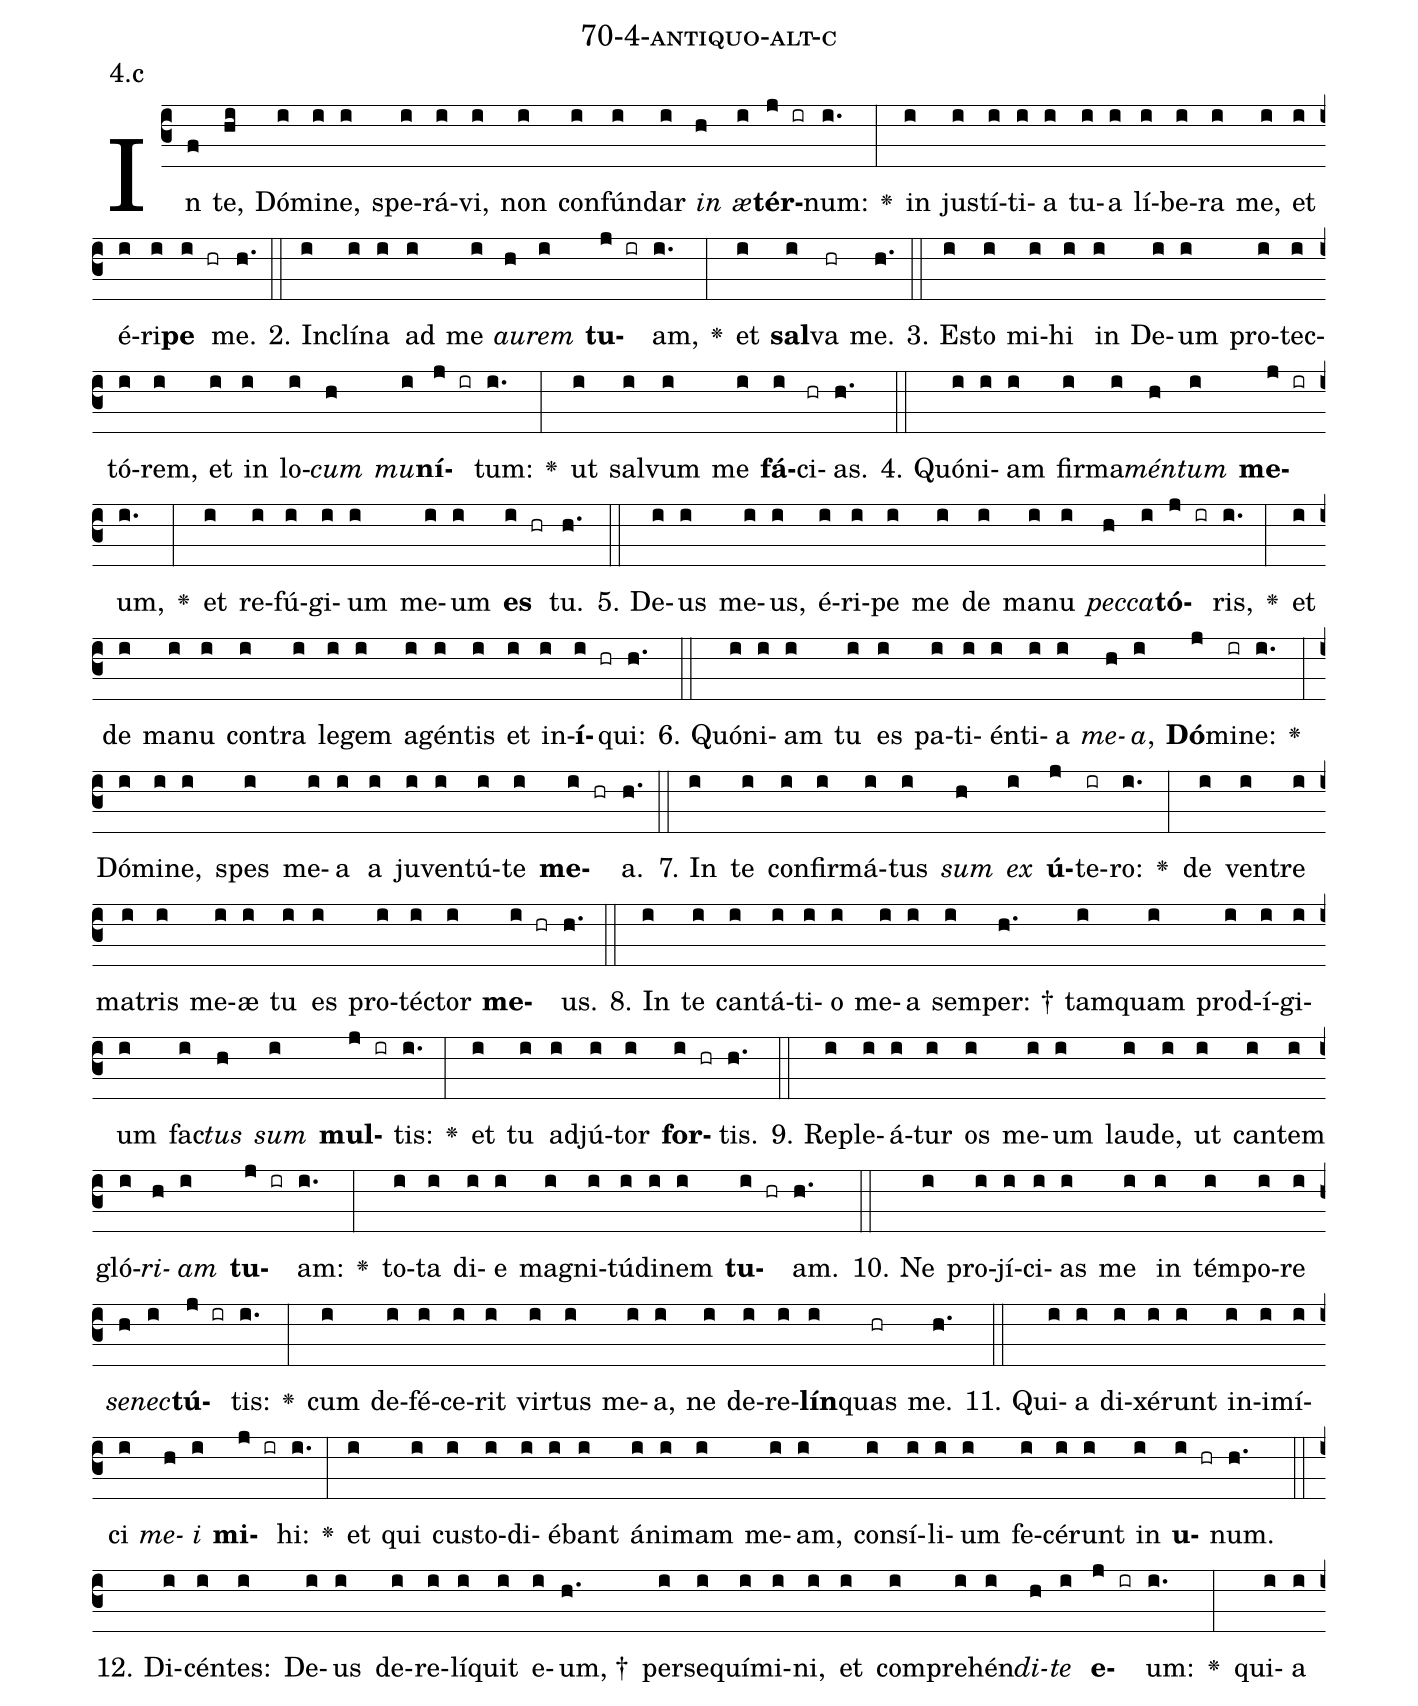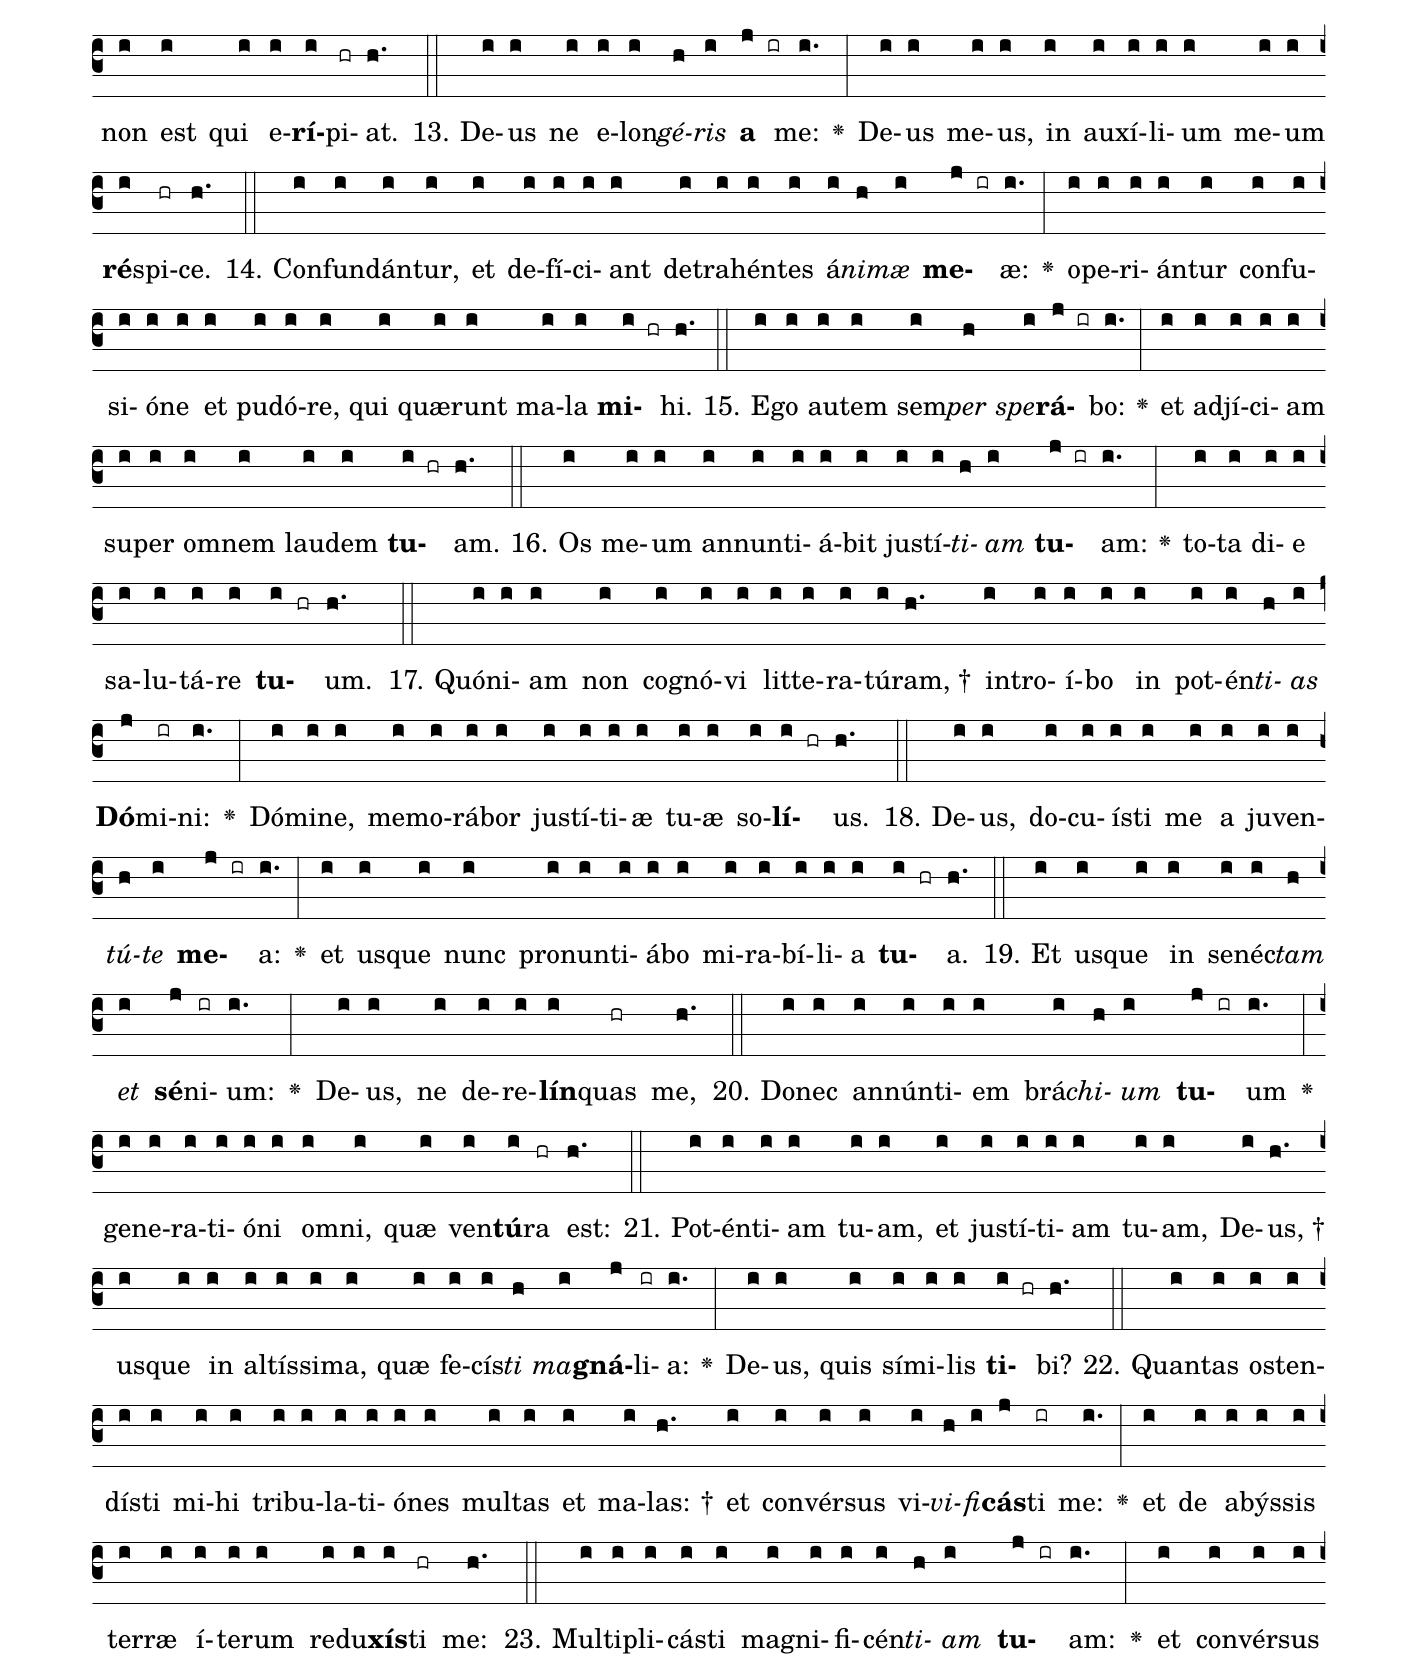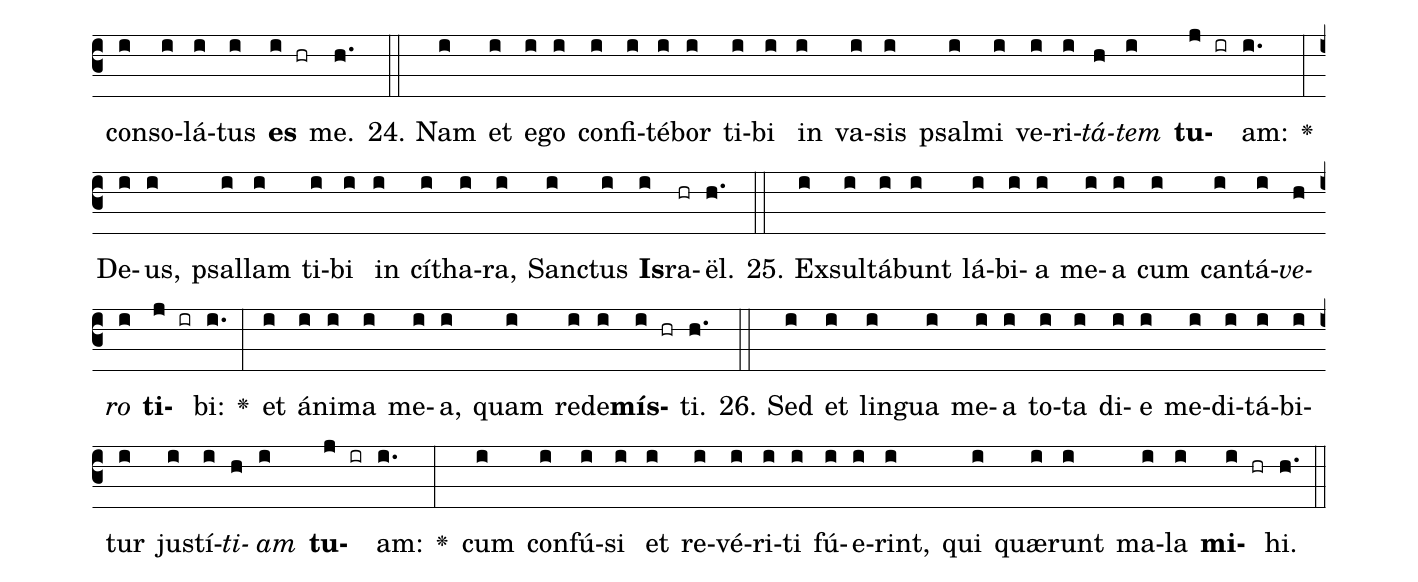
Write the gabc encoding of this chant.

name: 70-4-antiquo-alt-c;
annotation: 4.c;
%%
(c3)In(f) te,(hi) Dó(i)mi(i)ne,(i) spe(i)rá(i)vi,(i) non(i) con(i)fún(i)dar(i) <i>in</i>(h) <i>æ</i>(i)<b>tér</b>(j ir)num:(i.) <v>\greheightstar</v>(:) in(i) jus(i)tí(i)ti(i)a(i) tu(i)a(i) lí(i)be(i)ra(i) me,(i) et(i) é(i)ri(i)<b>pe</b>(i hr) me.(h.) (::)
2. In(i)clí(i)na(i) ad(i) me(i) <i>au</i>(h)<i>rem</i>(i) <b>tu</b>(j ir)am,(i.) <v>\greheightstar</v>(:) et(i) <b>sal</b>(i)va(hr) me.(h.) (::)
3. Es(i)to(i) mi(i)hi(i) in(i) De(i)um(i) pro(i)tec(i)tó(i)rem,(i) et(i) in(i) lo(i)<i>cum</i>(h) <i>mu</i>(i)<b>ní</b>(j ir)tum:(i.) <v>\greheightstar</v>(:) ut(i) sal(i)vum(i) me(i) <b>fá</b>(i)ci(hr)as.(h.) (::)
4. Quón(i)i(i)am(i) fir(i)ma(i)<i>mén</i>(h)<i>tum</i>(i) <b>me</b>(j ir)um,(i.) <v>\greheightstar</v>(:) et(i) re(i)fú(i)gi(i)um(i) me(i)um(i) <b>es</b>(i hr) tu.(h.) (::)
5. De(i)us(i) me(i)us,(i) é(i)ri(i)pe(i) me(i) de(i) ma(i)nu(i) <i>pec</i>(h)<i>ca</i>(i)<b>tó</b>(j ir)ris,(i.) <v>\greheightstar</v>(:) et(i) de(i) ma(i)nu(i) con(i)tra(i) le(i)gem(i) a(i)gén(i)tis(i) et(i) in(i)<b>í</b>(i hr)qui:(h.) (::)
6. Quón(i)i(i)am(i) tu(i) es(i) pa(i)ti(i)én(i)ti(i)a(i) <i>me</i>(h)<i>a</i>,(i) <b>Dó</b>(j)mi(ir)ne:(i.) <v>\greheightstar</v>(:) Dó(i)mi(i)ne,(i) spes(i) me(i)a(i) a(i) ju(i)ven(i)tú(i)te(i) <b>me</b>(i hr)a.(h.) (::)
7. In(i) te(i) con(i)fir(i)má(i)tus(i) <i>sum</i>(h) <i>ex</i>(i) <b>ú</b>(j)te(ir)ro:(i.) <v>\greheightstar</v>(:) de(i) ven(i)tre(i) ma(i)tris(i) me(i)æ(i) tu(i) es(i) pro(i)téc(i)tor(i) <b>me</b>(i hr)us.(h.) (::)
8. In(i) te(i) can(i)tá(i)ti(i)o(i) me(i)a(i) sem(i)per: †(h.) tam(i)quam(i) prod(i)í(i)gi(i)um(i) fac(i)<i>tus</i>(h) <i>sum</i>(i) <b>mul</b>(j ir)tis:(i.) <v>\greheightstar</v>(:) et(i) tu(i) ad(i)jú(i)tor(i) <b>for</b>(i hr)tis.(h.) (::)
9. Re(i)ple(i)á(i)tur(i) os(i) me(i)um(i) lau(i)de,(i) ut(i) can(i)tem(i) gló(i)<i>ri</i>(h)<i>am</i>(i) <b>tu</b>(j ir)am:(i.) <v>\greheightstar</v>(:) to(i)ta(i) di(i)e(i) ma(i)gni(i)tú(i)di(i)nem(i) <b>tu</b>(i hr)am.(h.) (::)
10. Ne(i) pro(i)jí(i)ci(i)as(i) me(i) in(i) tém(i)po(i)re(i) <i>se</i>(h)<i>nec</i>(i)<b>tú</b>(j ir)tis:(i.) <v>\greheightstar</v>(:) cum(i) de(i)fé(i)ce(i)rit(i) vir(i)tus(i) me(i)a,(i) ne(i) de(i)re(i)<b>lín</b>(i)quas(hr) me.(h.) (::)
11. Qui(i)a(i) di(i)xé(i)runt(i) in(i)i(i)mí(i)ci(i) <i>me</i>(h)<i>i</i>(i) <b>mi</b>(j ir)hi:(i.) <v>\greheightstar</v>(:) et(i) qui(i) cus(i)to(i)di(i)é(i)bant(i) á(i)ni(i)mam(i) me(i)am,(i) con(i)sí(i)li(i)um(i) fe(i)cé(i)runt(i) in(i) <b>u</b>(i hr)num.(h.) (::)
12. Di(i)cén(i)tes:(i) De(i)us(i) de(i)re(i)lí(i)quit(i) e(i)um, †(h.) per(i)se(i)quí(i)mi(i)ni,(i) et(i) com(i)pre(i)hén(i)<i>di</i>(h)<i>te</i>(i) <b>e</b>(j ir)um:(i.) <v>\greheightstar</v>(:) qui(i)a(i) non(i) est(i) qui(i) e(i)<b>rí</b>(i)pi(hr)at.(h.) (::)
13. De(i)us(i) ne(i) e(i)lon(i)<i>gé</i>(h)<i>ris</i>(i) <b>a</b>(j ir) me:(i.) <v>\greheightstar</v>(:) De(i)us(i) me(i)us,(i) in(i) au(i)xí(i)li(i)um(i) me(i)um(i) <b>ré</b>(i)spi(hr)ce.(h.) (::)
14. Con(i)fun(i)dán(i)tur,(i) et(i) de(i)fí(i)ci(i)ant(i) de(i)tra(i)hén(i)tes(i) á(i)<i>ni</i>(h)<i>mæ</i>(i) <b>me</b>(j ir)æ:(i.) <v>\greheightstar</v>(:) o(i)pe(i)ri(i)án(i)tur(i) con(i)fu(i)si(i)ó(i)ne(i) et(i) pu(i)dó(i)re,(i) qui(i) quæ(i)runt(i) ma(i)la(i) <b>mi</b>(i hr)hi.(h.) (::)
15. E(i)go(i) au(i)tem(i) sem(i)<i>per</i>(h) <i>spe</i>(i)<b>rá</b>(j ir)bo:(i.) <v>\greheightstar</v>(:) et(i) ad(i)jí(i)ci(i)am(i) su(i)per(i) om(i)nem(i) lau(i)dem(i) <b>tu</b>(i hr)am.(h.) (::)
16. Os(i) me(i)um(i) an(i)nun(i)ti(i)á(i)bit(i) jus(i)tí(i)<i>ti</i>(h)<i>am</i>(i) <b>tu</b>(j ir)am:(i.) <v>\greheightstar</v>(:) to(i)ta(i) di(i)e(i) sa(i)lu(i)tá(i)re(i) <b>tu</b>(i hr)um.(h.) (::)
17. Quón(i)i(i)am(i) non(i) co(i)gnó(i)vi(i) lit(i)te(i)ra(i)tú(i)ram, †(h.) in(i)tro(i)í(i)bo(i) in(i) pot(i)én(i)<i>ti</i>(h)<i>as</i>(i) <b>Dó</b>(j)mi(ir)ni:(i.) <v>\greheightstar</v>(:) Dó(i)mi(i)ne,(i) me(i)mo(i)rá(i)bor(i) jus(i)tí(i)ti(i)æ(i) tu(i)æ(i) so(i)<b>lí</b>(i hr)us.(h.) (::)
18. De(i)us,(i) do(i)cu(i)ís(i)ti(i) me(i) a(i) ju(i)ven(i)<i>tú</i>(h)<i>te</i>(i) <b>me</b>(j ir)a:(i.) <v>\greheightstar</v>(:) et(i) us(i)que(i) nunc(i) pro(i)nun(i)ti(i)á(i)bo(i) mi(i)ra(i)bí(i)li(i)a(i) <b>tu</b>(i hr)a.(h.) (::)
19. Et(i) us(i)que(i) in(i) se(i)néc(i)<i>tam</i>(h) <i>et</i>(i) <b>sé</b>(j)ni(ir)um:(i.) <v>\greheightstar</v>(:) De(i)us,(i) ne(i) de(i)re(i)<b>lín</b>(i)quas(hr) me,(h.) (::)
20. Do(i)nec(i) an(i)nún(i)ti(i)em(i) brá(i)<i>chi</i>(h)<i>um</i>(i) <b>tu</b>(j ir)um(i.) <v>\greheightstar</v>(:) ge(i)ne(i)ra(i)ti(i)ó(i)ni(i) om(i)ni,(i) quæ(i) ven(i)<b>tú</b>(i)ra(hr) est:(h.) (::)
21. Pot(i)én(i)ti(i)am(i) tu(i)am,(i) et(i) jus(i)tí(i)ti(i)am(i) tu(i)am,(i) De(i)us, †(h.) us(i)que(i) in(i) al(i)tís(i)si(i)ma,(i) quæ(i) fe(i)cís(i)<i>ti</i>(h) <i>ma</i>(i)<b>gná</b>(j)li(ir)a:(i.) <v>\greheightstar</v>(:) De(i)us,(i) quis(i) sí(i)mi(i)lis(i) <b>ti</b>(i hr)bi?(h.) (::)
22. Quan(i)tas(i) os(i)ten(i)dís(i)ti(i) mi(i)hi(i) tri(i)bu(i)la(i)ti(i)ó(i)nes(i) mul(i)tas(i) et(i) ma(i)las: †(h.) et(i) con(i)vér(i)sus(i) vi(i)<i>vi</i>(h)<i>fi</i>(i)<b>cás</b>(j)ti(ir) me:(i.) <v>\greheightstar</v>(:) et(i) de(i) a(i)býs(i)sis(i) ter(i)ræ(i) í(i)te(i)rum(i) re(i)du(i)<b>xís</b>(i)ti(hr) me:(h.) (::)
23. Mul(i)ti(i)pli(i)cás(i)ti(i) ma(i)gni(i)fi(i)cén(i)<i>ti</i>(h)<i>am</i>(i) <b>tu</b>(j ir)am:(i.) <v>\greheightstar</v>(:) et(i) con(i)vér(i)sus(i) con(i)so(i)lá(i)tus(i) <b>es</b>(i hr) me.(h.) (::)
24. Nam(i) et(i) e(i)go(i) con(i)fi(i)té(i)bor(i) ti(i)bi(i) in(i) va(i)sis(i) psal(i)mi(i) ve(i)ri(i)<i>tá</i>(h)<i>tem</i>(i) <b>tu</b>(j ir)am:(i.) <v>\greheightstar</v>(:) De(i)us,(i) psal(i)lam(i) ti(i)bi(i) in(i) cí(i)tha(i)ra,(i) Sanc(i)tus(i) <b>Is</b>(i)ra(hr)ël.(h.) (::)
25. Ex(i)sul(i)tá(i)bunt(i) lá(i)bi(i)a(i) me(i)a(i) cum(i) can(i)tá(i)<i>ve</i>(h)<i>ro</i>(i) <b>ti</b>(j ir)bi:(i.) <v>\greheightstar</v>(:) et(i) á(i)ni(i)ma(i) me(i)a,(i) quam(i) red(i)e(i)<b>mís</b>(i hr)ti.(h.) (::)
26. Sed(i) et(i) lin(i)gua(i) me(i)a(i) to(i)ta(i) di(i)e(i) me(i)di(i)tá(i)bi(i)tur(i) jus(i)tí(i)<i>ti</i>(h)<i>am</i>(i) <b>tu</b>(j ir)am:(i.) <v>\greheightstar</v>(:) cum(i) con(i)fú(i)si(i) et(i) re(i)vé(i)ri(i)ti(i) fú(i)e(i)rint,(i) qui(i) quæ(i)runt(i) ma(i)la(i) <b>mi</b>(i hr)hi.(h.) (::)
